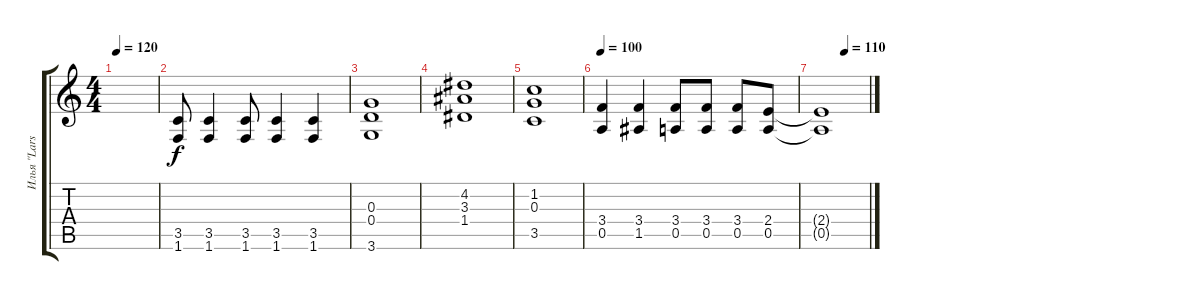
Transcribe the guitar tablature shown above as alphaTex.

\track ("Илья \"Lars\" Мамонтов       (Гитара)" "Илья \"Lars") {instrument acousticguitarsteel}
\staff {score tabs}
\tuning (E4 B3 G3 D3 A2 E2) {hide}
\ts (4 4)
\tempo 120
\clef g2
\ks c
|
(3.5 1.6).8 (3.5 1.6).4 (3.5 1.6).8 (3.5 1.6).4 (3.5 1.6).4 |
(0.3 0.4 3.6).1 |
(4.2 3.3 1.4).1 |
(1.2 0.3 3.5).1 |
\tempo 100
(3.4 0.5).4 (3.4 1.5).4 (3.4 0.5).8 (3.4 0.5).8 (3.4 0.5).8 (2.4 0.5).8 |
\tempo (110 0.5)
(2.4{t} 0.5{t}).1{volume 0}
